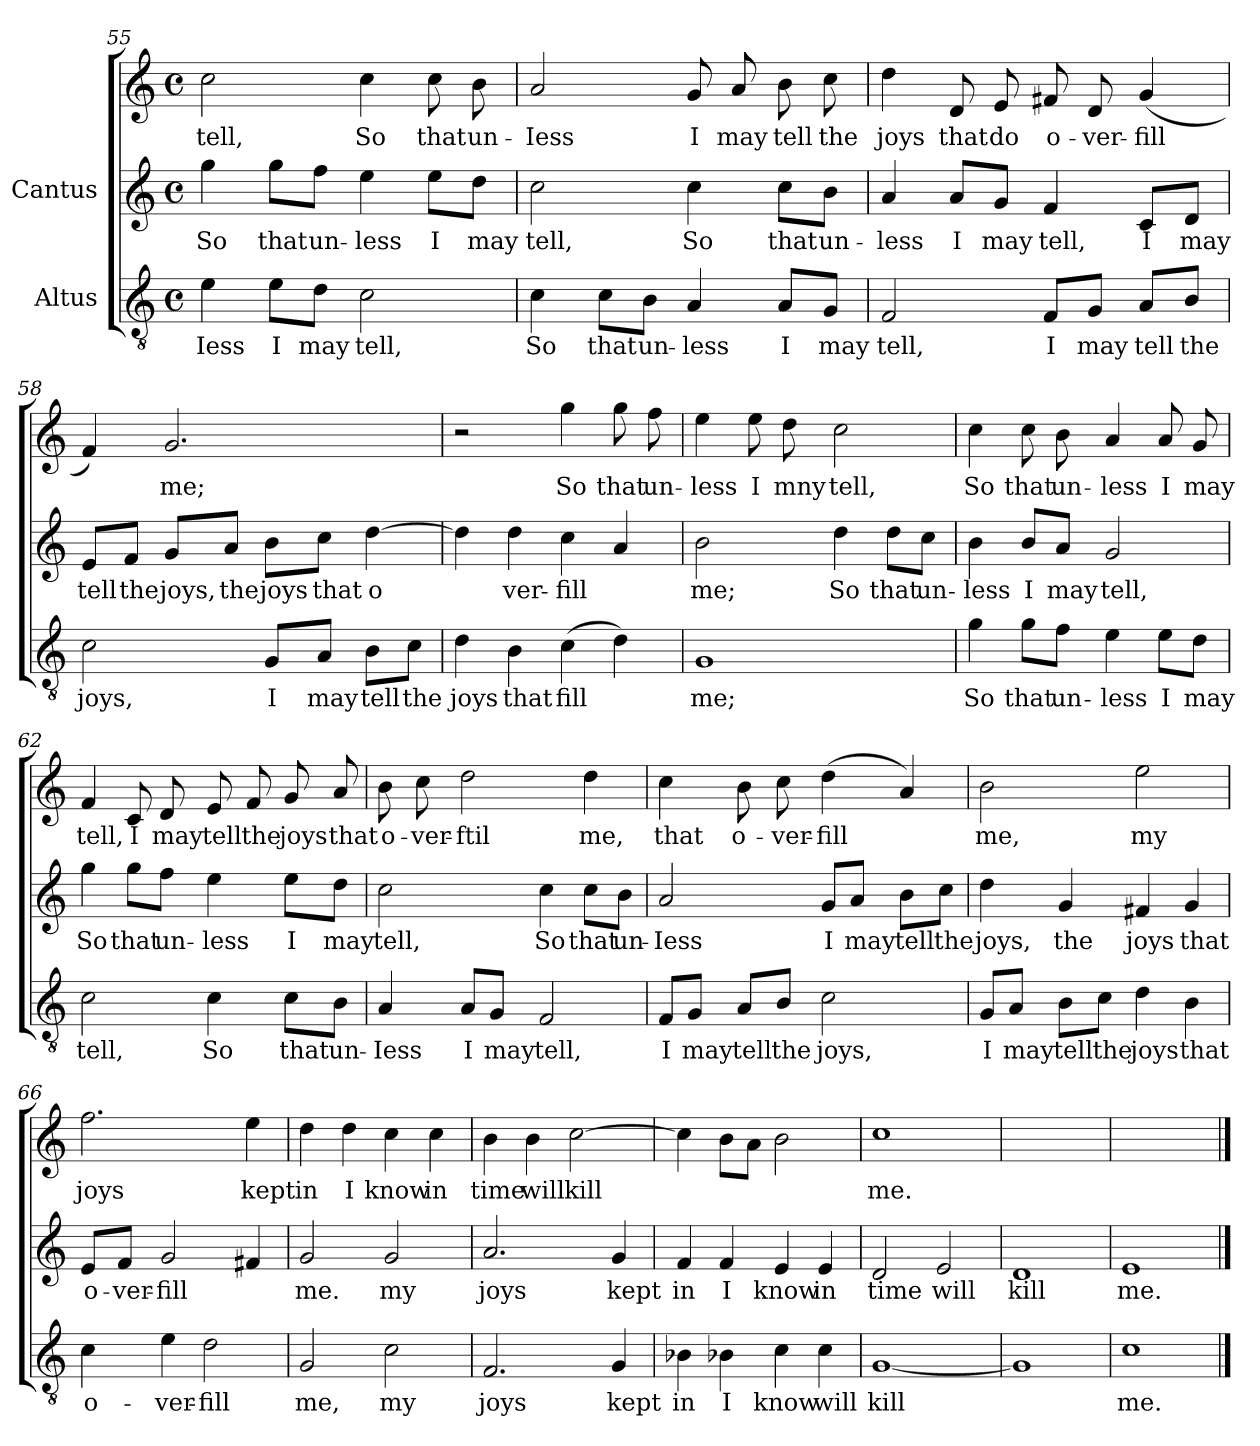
**kern	**text	**kern	**text	**kern	**text
*part2	*part2	*part1	*part1	*part1	*part1
*staff3	*staff3	*staff2	*staff2	*staff1	*staff1
*I"Altus	*	*I"Cantus	*	*	*
!!LO:PB:g=z
*clefGv2	*	*clefG2	*	*clefG2	*
*M4/4	*	*M4/4	*	*M4/4	*
*met(c)	*	*met(c)	*	*met(c)	*
=55	=55	=55	=55	=55	=55
!	!LO:LY:b:cj	!	!LO:LY:b:cj	!	!LO:LY:b:cj
4e\	-Iess	4gg\	-So	2cc\	tell,
!	!LO:LY:b:cj	!	!LO:LY:b:cj	!	!
8e\L	I	8gg\L	that	.	.
!	!LO:LY:b:cj	!	!LO:LY:b:cj	!	!
8d\J	may	8ff\J	un-	.	.
!	!LO:LY:b:cj	!	!LO:LY:b:cj	!	!LO:LY:b:cj
2c\	tell,	4ee\	-less	4cc\	So
!	!	!	!LO:LY:b:cj	!	!LO:LY:b:cj
.	.	8ee\L	I	8cc\	that
!	!	!	!LO:LY:b:cj	!	!LO:LY:b:cj
.	.	8dd\J	may	8b\	un-
=56	=56	=56	=56	=56	=56
!	!LO:LY:b:cj	!	!LO:LY:b:cj	!	!LO:LY:b:cj
4c\	So	2cc\	tell,	2a/	Iess
!	!LO:LY:b:cj	!	!	!	!
8c\L	that	.	.	.	.
!	!LO:LY:b:cj	!	!	!	!
8B\J	un-	.	.	.	.
!	!LO:LY:b:cj	!	!LO:LY:b:cj	!	!LO:LY:b:cj
4A/	-less	4cc\	So	8g/	I
!	!	!	!	!	!LO:LY:b:cj
.	.	.	.	8a/	may
!	!LO:LY:b:cj	!	!LO:LY:b:cj	!	!LO:LY:b:cj
8A/L	I	8cc\L	that	8b\	tell
!	!LO:LY:b:cj	!	!LO:LY:b:cj	!	!LO:LY:b:cj
8G/J	may	8b\J	un-	8cc\	the
=57	=57	=57	=57	=57	=57
!	!LO:LY:b:cj	!	!LO:LY:b:cj	!	!LO:LY:b:cj
2F/	tell,	4a/	less	4dd\	-joys
!	!	!	!LO:LY:b:cj	!	!LO:LY:b:cj
.	.	8a/L	I	8d/	that
!	!	!	!LO:LY:b:cj	!	!LO:LY:b:cj
.	.	8g/J	may	8e/	do
!	!LO:LY:b:cj	!	!LO:LY:b:cj	!	!LO:LY:b:cj
8F/L	I	4f/	tell,	8f#X/	o-
!	!LO:LY:b:cj	!	!	!	!LO:LY:b:cj
8G/J	may	.	.	8d/	-ver-
!	!LO:LY:b:cj	!	!LO:LY:b:cj	!	!LO:LY:b:cj
8A/L	tell	8c/L	I	(<4g/	-fill
!	!LO:LY:b:cj	!	!LO:LY:b:cj	!	!
8B/J	the	8d/J	may	.	.
!!LO:LB:g=z
=58	=58	=58	=58	=58	=58
!	!LO:LY:b:cj	!	!LO:LY:b:cj	!	!LO:LY:b:cj
2c\	joys,	8e/L	tell	4f/)	.
!	!	!	!LO:LY:b:cj	!	!
.	.	8f/J	the	.	.
!	!	!	!LO:LY:b:cj	!	!LO:LY:b:cj
.	.	8g/L	joys,	2.g/	me;
!	!	!	!LO:LY:b:cj	!	!
.	.	8a/J	the	.	.
!	!LO:LY:b:cj	!	!LO:LY:b:cj	!	!
8G/L	I	8b\L	joys	.	.
!	!LO:LY:b:cj	!	!LO:LY:b:cj	!	!
8A/J	may	8cc\J	that	.	.
!	!LO:LY:b:cj	!	!LO:LY:b:cj	!	!
8B\L	tell	[>4dd\	o-	.	.
!	!LO:LY:b:cj	!	!	!	!
8c\J	the	.	.	.	.
=59	=59	=59	=59	=59	=59
!	!LO:LY:b:cj	!	!LO:LY:b:cj	!	!
4d\	joys	4dd\]	-	2r	.
!	!LO:LY:b:cj	!	!LO:LY:b:cj	!	!
4B\	that	4dd\	ver-	.	.
!	!LO:LY:b:cj	!	!LO:LY:b:cj	!	!LO:LY:b:cj
(>4c\	fill	4cc\	-fill	4gg\	-So
!	!LO:LY:b:cj	!	!LO:LY:b:cj	!	!LO:LY:b:cj
4d\)	.	4a/	.	8gg\	that
!	!	!	!	!	!LO:LY:b:cj
.	.	.	.	8ff\	un-
=60	=60	=60	=60	=60	=60
!	!LO:LY:b:cj	!	!LO:LY:b:cj	!	!LO:LY:b:cj
1G	me;	2b\	me;	4ee\	less
!	!	!	!	!	!LO:LY:b:cj
.	.	.	.	8ee\	I
!	!	!	!	!	!LO:LY:b:cj
.	.	.	.	8dd\	mny
!	!	!	!LO:LY:b:cj	!	!LO:LY:b:cj
.	.	4dd\	So	2cc\	tell,
!	!	!	!LO:LY:b:cj	!	!
.	.	8dd\L	that	.	.
!	!	!	!LO:LY:b:cj	!	!
.	.	8cc\J	un-	.	.
!!LO:LB:g=z
=61	=61	=61	=61	=61	=61
!	!LO:LY:b:cj	!	!LO:LY:b:cj	!	!LO:LY:b:cj
4g\	So	4b\	less	4cc\	-So
!	!LO:LY:b:cj	!	!LO:LY:b:cj	!	!LO:LY:b:cj
8g\L	that	8b/L	I	8cc\	that
!	!LO:LY:b:cj	!	!LO:LY:b:cj	!	!LO:LY:b:cj
8f\J	un-	8a/J	may	8b\	un-
!	!LO:LY:b:cj	!	!LO:LY:b:cj	!	!LO:LY:b:cj
4e\	-less	2g/	tell,	4a/	-less
!	!LO:LY:b:cj	!	!	!	!LO:LY:b:cj
8e\L	I	.	.	8a/	I
!	!LO:LY:b:cj	!	!	!	!LO:LY:b:cj
8d\J	may	.	.	8g/	may
=62	=62	=62	=62	=62	=62
!	!LO:LY:b:cj	!	!LO:LY:b:cj	!	!LO:LY:b:cj
2c\	tell,	4gg\	So	4f/	tell,
!	!	!	!LO:LY:b:cj	!	!LO:LY:b:cj
.	.	8gg\L	that	8c/	I
!	!	!	!LO:LY:b:cj	!	!LO:LY:b:cj
.	.	8ff\J	un-	8d/	may
!	!LO:LY:b:cj	!	!LO:LY:b:cj	!	!LO:LY:b:cj
4c\	So	4ee\	-less	8e/	tell
!	!	!	!	!	!LO:LY:b:cj
.	.	.	.	8f/	the
!	!LO:LY:b:cj	!	!LO:LY:b:cj	!	!LO:LY:b:cj
8c\L	that	8ee\L	I	8g/	joys
!	!LO:LY:b:cj	!	!LO:LY:b:cj	!	!LO:LY:b:cj
8B\J	un-	8dd\J	may	8a/	that
=63	=63	=63	=63	=63	=63
!	!LO:LY:b:cj	!	!LO:LY:b:cj	!	!LO:LY:b:cj
4A/	-Iess	2cc\	tell,	8b\	o-
!	!	!	!	!	!LO:LY:b:cj
.	.	.	.	8cc\	-ver-
!	!LO:LY:b:cj	!	!	!	!LO:LY:b:cj
8A/L	I	.	.	2dd\	-ftil
!	!LO:LY:b:cj	!	!	!	!
8G/J	may	.	.	.	.
!	!LO:LY:b:cj	!	!LO:LY:b:cj	!	!
2F/	tell,	4cc\	So	.	.
!	!	!	!LO:LY:b:cj	!	!LO:LY:b:cj
.	.	8cc\L	that	4dd\	me,
!	!	!	!LO:LY:b:cj	!	!
.	.	8b\J	un-	.	.
!!LO:LB:g=z
=64	=64	=64	=64	=64	=64
!	!LO:LY:b:cj	!	!LO:LY:b:cj	!	!LO:LY:b:cj
8F/L	I	2a/	Iess	4cc\	-that
!	!LO:LY:b:cj	!	!	!	!
8G/J	may	.	.	.	.
!	!LO:LY:b:cj	!	!	!	!LO:LY:b:cj
8A/L	tell	.	.	8b\	o-
!	!LO:LY:b:cj	!	!	!	!LO:LY:b:cj
8B/J	the	.	.	8cc\	-ver-
!	!LO:LY:b:cj	!	!LO:LY:b:cj	!	!LO:LY:b:cj
2c\	joys,	8g/L	I	(>4dd\	-fill
!	!	!	!LO:LY:b:cj	!	!
.	.	8a/J	may	.	.
!	!	!	!LO:LY:b:cj	!	!LO:LY:b:cj
.	.	8b\L	tell	4a/)	.
!	!	!	!LO:LY:b:cj	!	!
.	.	8cc\J	the	.	.
=65	=65	=65	=65	=65	=65
!	!LO:LY:b:cj	!	!LO:LY:b:cj	!	!LO:LY:b:cj
8G/L	I	4dd\	joys,	2b\	me,
!	!LO:LY:b:cj	!	!	!	!
8A/J	may	.	.	.	.
!	!LO:LY:b:cj	!	!LO:LY:b:cj	!	!
8B\L	tell	4g/	the	.	.
!	!LO:LY:b:cj	!	!	!	!
8c\J	the	.	.	.	.
!	!LO:LY:b:cj	!	!LO:LY:b:cj	!	!LO:LY:b:cj
4d\	joys	4f#X/	joys	2ee\	my
!	!LO:LY:b:cj	!	!LO:LY:b:cj	!	!
4B\	that	4g/	that	.	.
=66	=66	=66	=66	=66	=66
!	!LO:LY:b:cj	!	!LO:LY:b:cj	!	!LO:LY:b:cj
4c\	o-	8e/L	o-	2.ff\	joys
!	!	!	!LO:LY:b:cj	!	!
.	.	8f/J	-ver-	.	.
!	!LO:LY:b:cj	!	!LO:LY:b:cj	!	!
4e\	-ver-	2g/	-fill	.	.
!	!LO:LY:b:cj	!	!	!	!
2d\	-fill	.	.	.	.
!	!	!	!LO:LY:b:cj	!	!LO:LY:b:cj
.	.	4f#X/	.	4ee\	kept
=67	=67	=67	=67	=67	=67
!	!LO:LY:b:cj	!	!LO:LY:b:cj	!	!LO:LY:b:cj
2G/	me,	2g/	me.	4dd\	in
!	!	!	!	!	!LO:LY:b:cj
.	.	.	.	4dd\	I
!	!LO:LY:b:cj	!	!LO:LY:b:cj	!	!LO:LY:b:cj
2c\	my	2g/	my	4cc\	know
!	!	!	!	!	!LO:LY:b:cj
.	.	.	.	4cc\	in
!!LO:LB:g=z
=68	=68	=68	=68	=68	=68
!	!LO:LY:b:cj	!	!LO:LY:b:cj	!	!LO:LY:b:cj
2.F/	joys	2.a/	joys	4b\	time
!	!	!	!	!	!LO:LY:b:cj
.	.	.	.	4b\	will
!	!	!	!	!	!LO:LY:b:cj
.	.	.	.	[>2cc\	kill
!	!LO:LY:b:cj	!	!LO:LY:b:cj	!	!
4G/	kept	4g/	kept	.	.
=69	=69	=69	=69	=69	=69
!	!LO:LY:b:cj	!	!LO:LY:b:cj	!	!
4B-X\	in	4f/	in	4cc\]	.
!	!LO:LY:b:cj	!	!LO:LY:b:cj	!	!
4B-X\	I	4f/	I	8b\L	.
.	.	.	.	8a\J	.
!	!LO:LY:b:cj	!	!LO:LY:b:cj	!	!
4c\	know	4e/	know	2b\	.
!	!LO:LY:b:cj	!	!LO:LY:b:cj	!	!
4c\	will	4e/	in	.	.
=70	=70	=70	=70	=70	=70
!	!LO:LY:b:cj	!	!LO:LY:b:cj	!	!LO:LY:b:cj
[<1G	kill	2d/	time	1cc	me.
!	!	!	!LO:LY:b:cj	!	!
.	.	2e/	will	.	.
=71	=71	=71	=71	=71	=71
!	!	!	!LO:LY:b:cj	!	!
1G]	.	1d	kill	1ryy	.
=72	=72	=72	=72	=72	=72
!	!LO:LY:b:cj	!	!LO:LY:b:cj	!	!
1c	me.	1e	me.	1ryy	.
==	==	==	==	==	==
*-	*-	*-	*-	*-	*-
